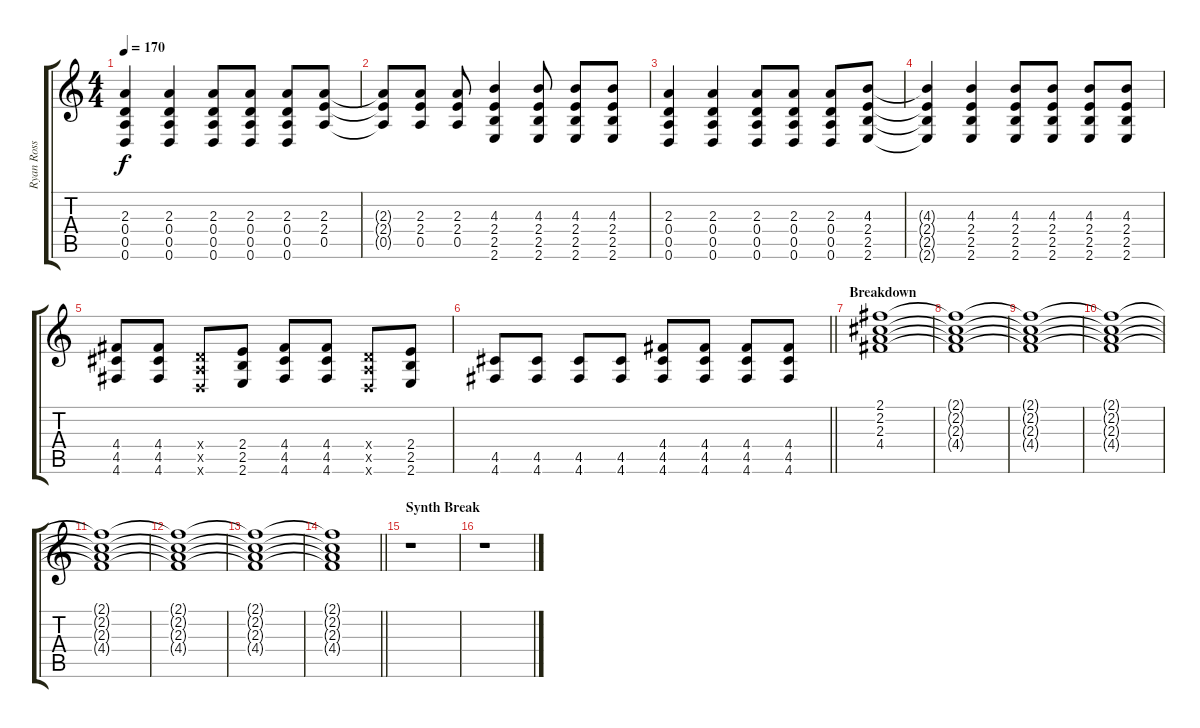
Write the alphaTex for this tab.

\track ("Ryan Ross (Lead Guitar)" "Ryan Ross ") {instrument distortionguitar}
\staff {score tabs}
\tuning (E4 B3 G3 D3 A2 D2) {hide}
\ts (4 4)
\tempo 170
\clef g2
\ks c
(2.3 0.4 0.5 0.6).4{dy f} (2.3 0.4 0.5 0.6).4 (2.3 0.4 0.5 0.6).8 (2.3 0.4 0.5 0.6).8 (2.3 0.4 0.5 0.6).8 (2.3 2.4 0.5).8 |
(2.3{t} 2.4{t} 0.5{t}).8 (2.3 2.4 0.5).8 (2.3 2.4 0.5).8 (4.3 2.4 2.5 2.6).4 (4.3 2.4 2.5 2.6).8 (4.3 2.4 2.5 2.6).8 (4.3 2.4 2.5 2.6).8 |
(2.3 0.4 0.5 0.6).4 (2.3 0.4 0.5 0.6).4 (2.3 0.4 0.5 0.6).8 (2.3 0.4 0.5 0.6).8 (2.3 0.4 0.5 0.6).8 (4.3 2.4 2.5 2.6).8 |
(4.3{t} 2.4{t} 2.5{t} 2.6{t}).4 (4.3 2.4 2.5 2.6).4 (4.3 2.4 2.5 2.6).8 (4.3 2.4 2.5 2.6).8 (4.3 2.4 2.5 2.6).8 (4.3 2.4 2.5 2.6).8 |
(4.4 4.5 4.6).8 (4.4 4.5 4.6).8 (0.4{x} 0.5{x} 0.6{x}).8 (2.4 2.5 2.6).8 (4.4 4.5 4.6).8 (4.4 4.5 4.6).8 (0.4{x} 0.5{x} 0.6{x}).8 (2.4 2.5 2.6).8 |
\barLineRight lightlight
(4.5 4.6).8 (4.5 4.6).8 (4.5 4.6).8 (4.5 4.6).8 (4.4 4.5 4.6).8 (4.4 4.5 4.6).8 (4.4 4.5 4.6).8 (4.4 4.5 4.6).8 |
\section ("" "Breakdown")
(2.1 2.2 2.3 4.4).1{volume 11} |
(2.1{t} 2.2{t} 2.3{t} 4.4{t}).1 |
(2.1{t} 2.2{t} 2.3{t} 4.4{t}).1 |
(2.1{t} 2.2{t} 2.3{t} 4.4{t}).1 |
(2.1{t} 2.2{t} 2.3{t} 4.4{t}).1 |
(2.1{t} 2.2{t} 2.3{t} 4.4{t}).1 |
(2.1{t} 2.2{t} 2.3{t} 4.4{t}).1 |
\barLineRight lightlight
(2.1{t} 2.2{t} 2.3{t} 4.4{t}).1 |
\section ("" "Synth Break")
r.1 |
r.1
